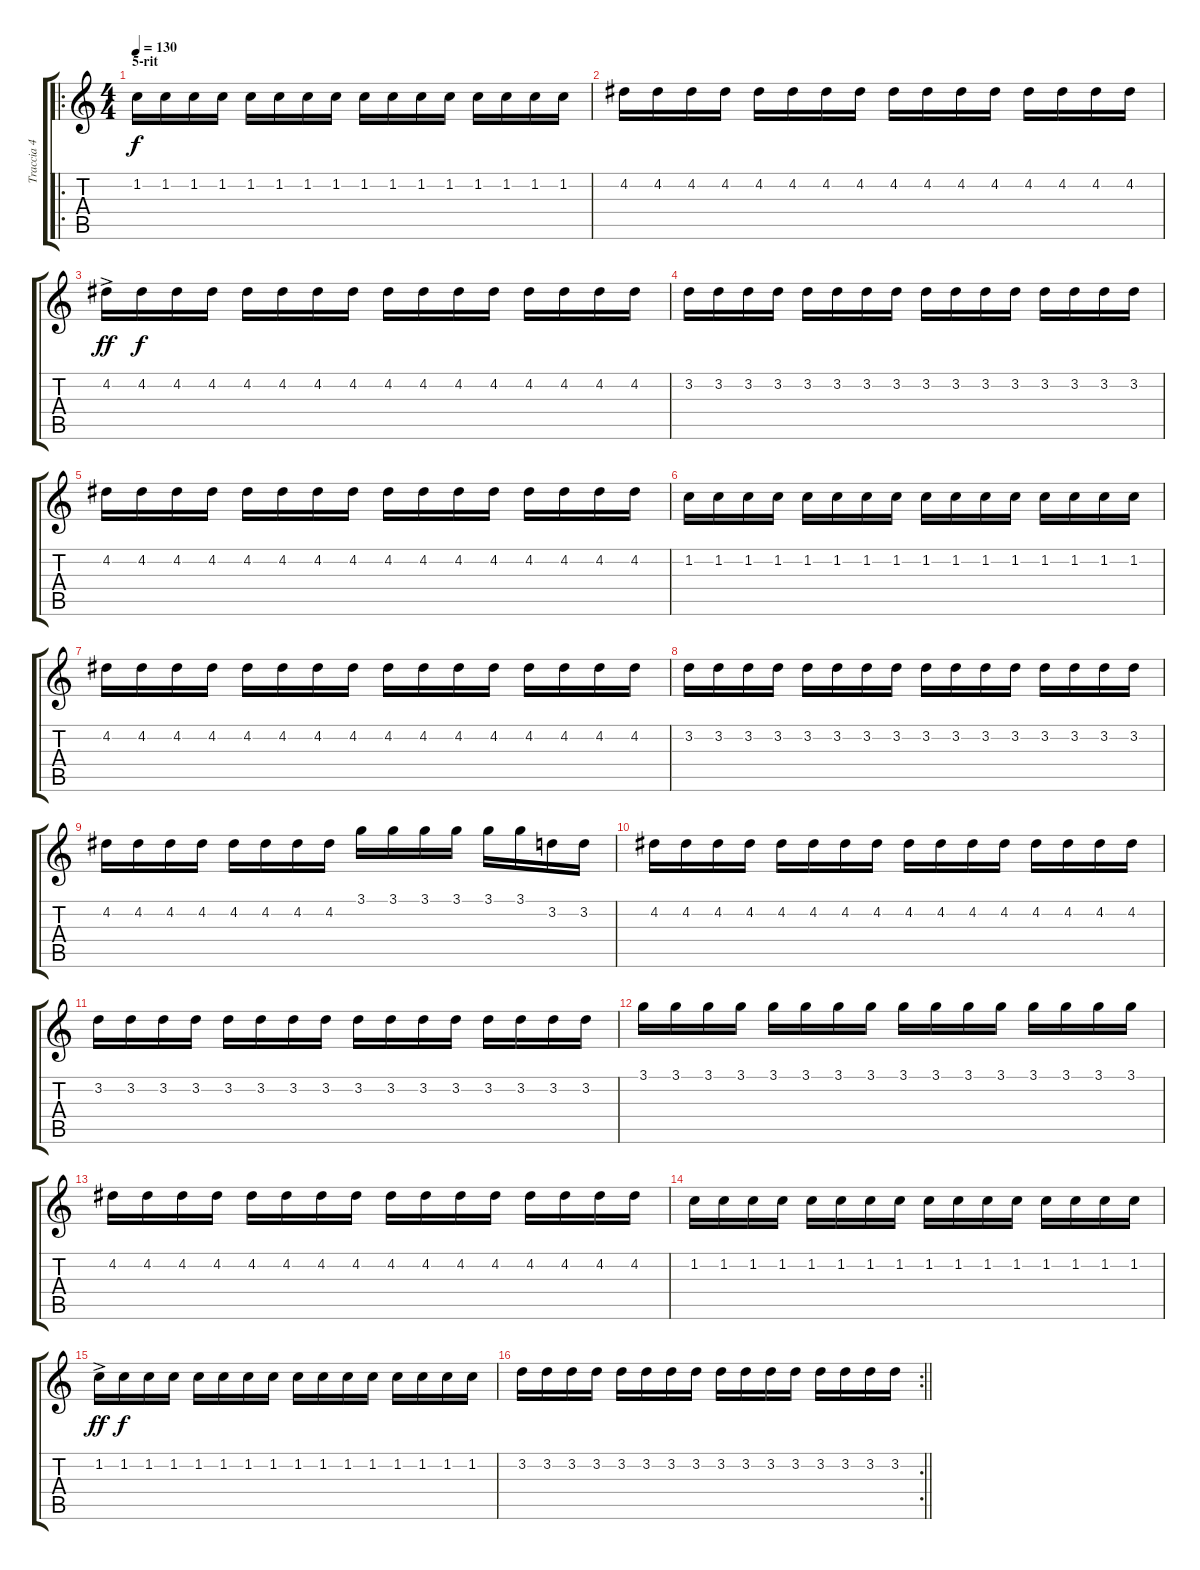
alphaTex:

\track ("Traccia 4" "Traccia 4") {instrument distortionguitar}
\staff {score tabs}
\tuning (E4 B3 G3 D3 A2 E2) {hide}
\ro
\ts (4 4)
\section ("" "5-rit")
\tempo 130
\clef g2
\ks c
1.2.16{dy f} 1.2.16 1.2.16 1.2.16 1.2.16 1.2.16 1.2.16 1.2.16 1.2.16 1.2.16 1.2.16 1.2.16 1.2.16 1.2.16 1.2.16 1.2.16 |
4.2.16 4.2.16 4.2.16 4.2.16 4.2.16 4.2.16 4.2.16 4.2.16 4.2.16 4.2.16 4.2.16 4.2.16 4.2.16 4.2.16 4.2.16 4.2.16 |
4.2{ac}.16{dy ff} 4.2.16{dy f} 4.2.16 4.2.16 4.2.16 4.2.16 4.2.16 4.2.16 4.2.16 4.2.16 4.2.16 4.2.16 4.2.16 4.2.16 4.2.16 4.2.16 |
3.2.16 3.2.16 3.2.16 3.2.16 3.2.16 3.2.16 3.2.16 3.2.16 3.2.16 3.2.16 3.2.16 3.2.16 3.2.16 3.2.16 3.2.16 3.2.16 |
4.2.16 4.2.16 4.2.16 4.2.16 4.2.16 4.2.16 4.2.16 4.2.16 4.2.16 4.2.16 4.2.16 4.2.16 4.2.16 4.2.16 4.2.16 4.2.16 |
1.2.16 1.2.16 1.2.16 1.2.16 1.2.16 1.2.16 1.2.16 1.2.16 1.2.16 1.2.16 1.2.16 1.2.16 1.2.16 1.2.16 1.2.16 1.2.16 |
4.2.16 4.2.16 4.2.16 4.2.16 4.2.16 4.2.16 4.2.16 4.2.16 4.2.16 4.2.16 4.2.16 4.2.16 4.2.16 4.2.16 4.2.16 4.2.16 |
3.2.16 3.2.16 3.2.16 3.2.16 3.2.16 3.2.16 3.2.16 3.2.16 3.2.16 3.2.16 3.2.16 3.2.16 3.2.16 3.2.16 3.2.16 3.2.16 |
4.2.16 4.2.16 4.2.16 4.2.16 4.2.16 4.2.16 4.2.16 4.2.16 3.1.16 3.1.16 3.1.16 3.1.16 3.1.16 3.1.16 3.2.16 3.2.16 |
4.2.16 4.2.16 4.2.16 4.2.16 4.2.16 4.2.16 4.2.16 4.2.16 4.2.16 4.2.16 4.2.16 4.2.16 4.2.16 4.2.16 4.2.16 4.2.16 |
3.2.16 3.2.16 3.2.16 3.2.16 3.2.16 3.2.16 3.2.16 3.2.16 3.2.16 3.2.16 3.2.16 3.2.16 3.2.16 3.2.16 3.2.16 3.2.16 |
3.1.16 3.1.16 3.1.16 3.1.16 3.1.16 3.1.16 3.1.16 3.1.16 3.1.16 3.1.16 3.1.16 3.1.16 3.1.16 3.1.16 3.1.16 3.1.16 |
4.2.16 4.2.16 4.2.16 4.2.16 4.2.16 4.2.16 4.2.16 4.2.16 4.2.16 4.2.16 4.2.16 4.2.16 4.2.16 4.2.16 4.2.16 4.2.16 |
1.2.16 1.2.16 1.2.16 1.2.16 1.2.16 1.2.16 1.2.16 1.2.16 1.2.16 1.2.16 1.2.16 1.2.16 1.2.16 1.2.16 1.2.16 1.2.16 |
1.2{ac}.16{dy ff} 1.2.16{dy f} 1.2.16 1.2.16 1.2.16 1.2.16 1.2.16 1.2.16 1.2.16 1.2.16 1.2.16 1.2.16 1.2.16 1.2.16 1.2.16 1.2.16 |
\rc 2
\barLineRight lightlight
3.2.16 3.2.16 3.2.16 3.2.16 3.2.16 3.2.16 3.2.16 3.2.16 3.2.16 3.2.16 3.2.16 3.2.16 3.2.16 3.2.16 3.2.16 3.2.16
